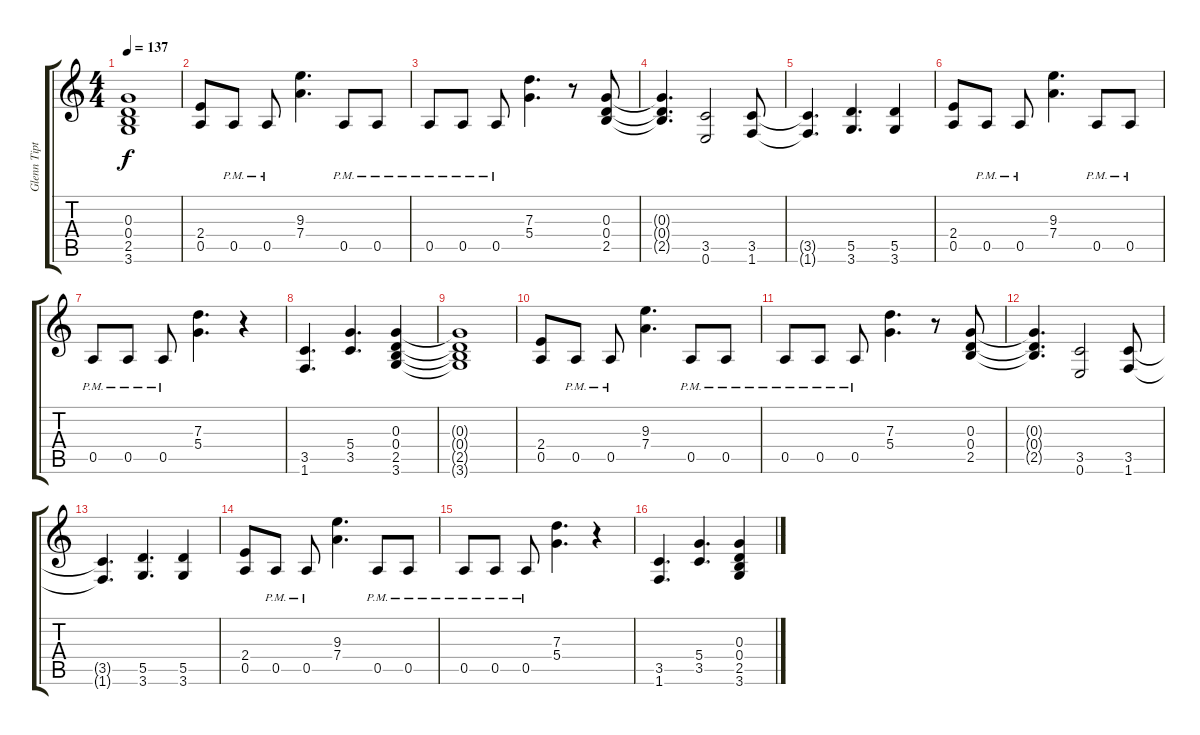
\track ("Glenn Tipton" "Glenn Tipt") {instrument distortionguitar}
\staff {score tabs}
\tuning (E4 B3 G3 D3 A2 E2) {hide}
\ts (4 4)
\tempo 137
\clef g2
\ks c
(0.3{t} 0.4{t} 2.5{t} 3.6{t}).1{dy f} |
(2.4 0.5).8 0.5{pm}.8 0.5{pm}.8 (9.3 7.4).4{d} 0.5{pm}.8 0.5{pm}.8 |
0.5{pm}.8 0.5{pm}.8 0.5{pm}.8 (7.3 5.4).4{d} r.8 (0.3 0.4 2.5).8 |
(0.3{t} 0.4{t} 2.5{t}).4{d} (3.5 0.6).2 (3.5 1.6).8 |
(3.5{t} 1.6{t}).4{d} (5.5 3.6).4{d} (5.5 3.6).4 |
(2.4 0.5).8 0.5{pm}.8 0.5{pm}.8 (9.3 7.4).4{d} 0.5{pm}.8 0.5{pm}.8 |
0.5{pm}.8 0.5{pm}.8 0.5{pm}.8 (7.3 5.4).4{d} r.4 |
(3.5 1.6).4{d} (5.4 3.5).4{d} (0.3 0.4 2.5 3.6).4 |
(0.3{t} 0.4{t} 2.5{t} 3.6{t}).1 |
(2.4 0.5).8 0.5{pm}.8 0.5{pm}.8 (9.3 7.4).4{d} 0.5{pm}.8 0.5{pm}.8 |
0.5{pm}.8 0.5{pm}.8 0.5{pm}.8 (7.3 5.4).4{d} r.8 (0.3 0.4 2.5).8 |
(0.3{t} 0.4{t} 2.5{t}).4{d} (3.5 0.6).2 (3.5 1.6).8 |
(3.5{t} 1.6{t}).4{d} (5.5 3.6).4{d} (5.5 3.6).4 |
(2.4 0.5).8 0.5{pm}.8 0.5{pm}.8 (9.3 7.4).4{d} 0.5{pm}.8 0.5{pm}.8 |
0.5{pm}.8 0.5{pm}.8 0.5{pm}.8 (7.3 5.4).4{d} r.4 |
(3.5 1.6).4{d} (5.4 3.5).4{d} (0.3 0.4 2.5 3.6).4
